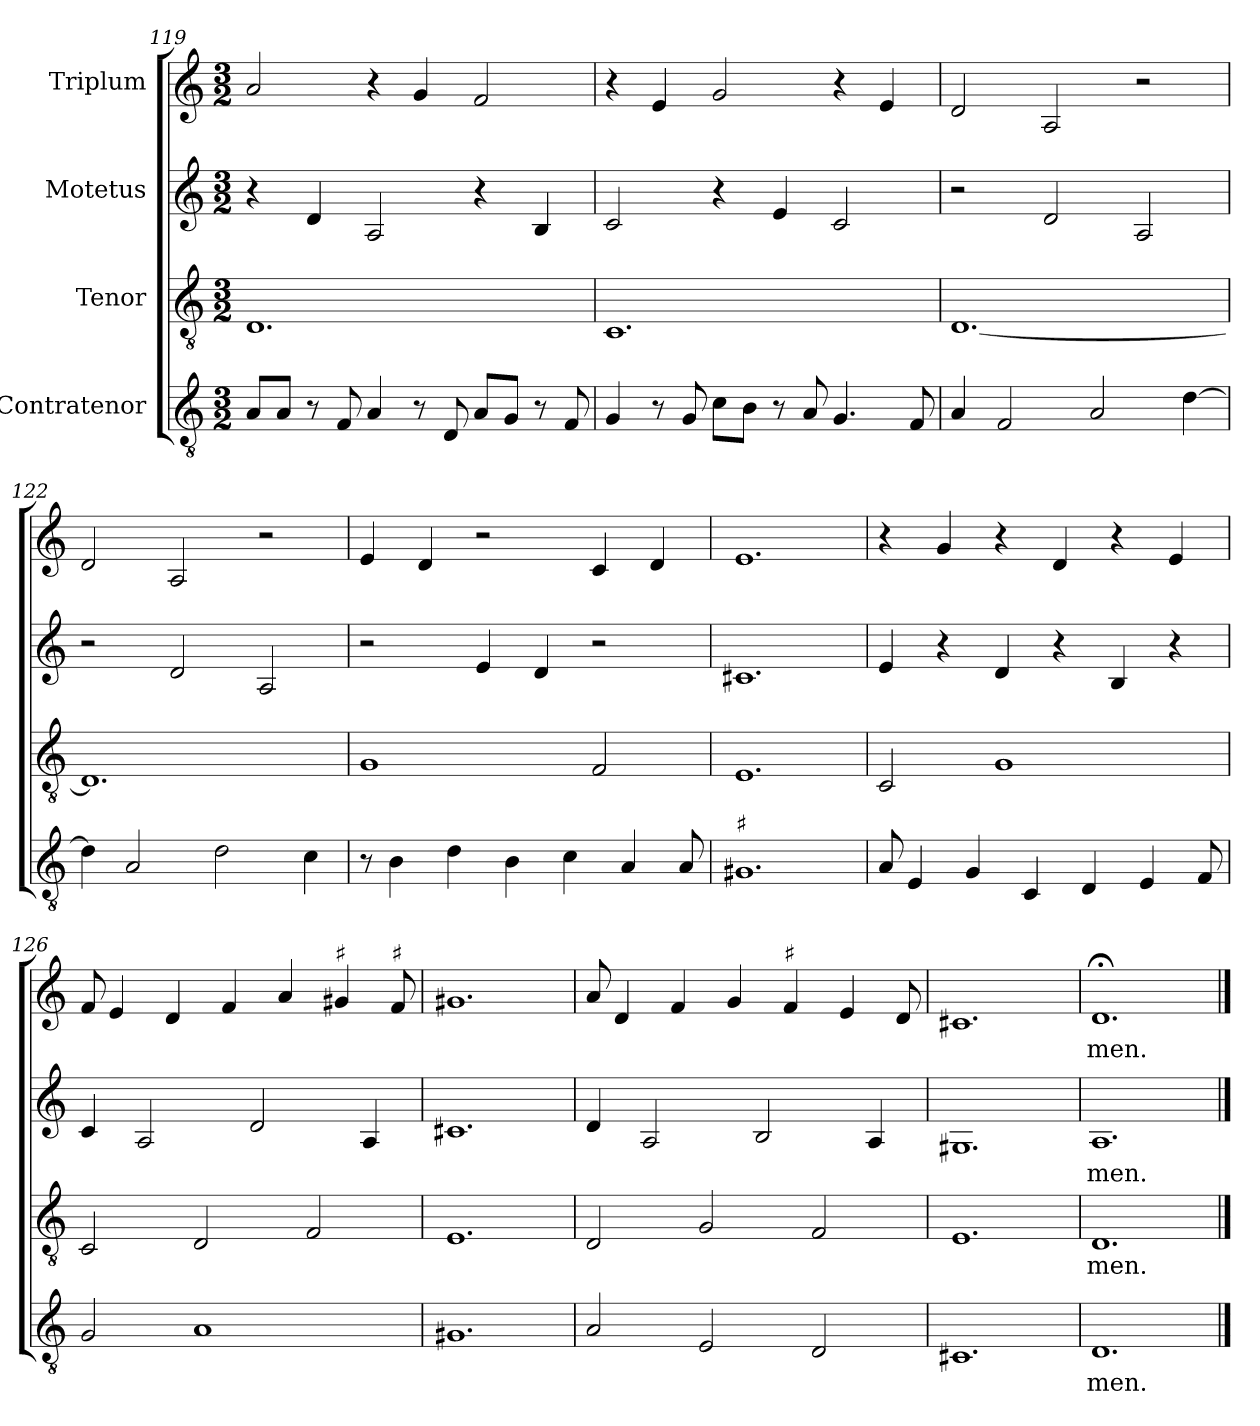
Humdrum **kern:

**kern	**text	**kern	**text	**kern	**text	**kern	**text
*part4	*part4	*part3	*part3	*part2	*part2	*part1	*part1
*staff4	*staff4	*staff3	*staff3	*staff2	*staff2	*staff1	*staff1
*I"Contratenor	*	*I"Tenor	*	*I"Motetus	*	*I"Triplum	*
*clefGv2	*	*clefGv2	*	*clefG2	*	*clefG2	*
*k[]	*	*k[]	*	*k[]	*	*k[]	*
*M3/2	*	*M3/2	*	*M3/2	*	*M3/2	*
=119	=119	=119	=119	=119	=119	=119	=119
8A/L	.	1.D	.	4r	.	2a/	.
8A/J	.	.	.	.	.	.	.
8r	.	.	.	4d/	.	.	.
8F/	.	.	.	.	.	.	.
4A/	.	.	.	2A/	.	4r	.
8r	.	.	.	.	.	4g/	.
8D/	.	.	.	.	.	.	.
8A/L	.	.	.	4r	.	2f/	.
8G/J	.	.	.	.	.	.	.
8r	.	.	.	4B/	.	.	.
8F/	.	.	.	.	.	.	.
=120	=120	=120	=120	=120	=120	=120	=120
4G/	.	1.C	.	2c/	.	4r	.
8r	.	.	.	.	.	4e/	.
8G/	.	.	.	.	.	.	.
8c\L	.	.	.	4r	.	2g/	.
8B\J	.	.	.	.	.	.	.
8r	.	.	.	4e/	.	.	.
8A/	.	.	.	.	.	.	.
4.G/	.	.	.	2c/	.	4r	.
.	.	.	.	.	.	4e/	.
8F/	.	.	.	.	.	.	.
=121	=121	=121	=121	=121	=121	=121	=121
4A/	.	[1.D	.	2r	.	2d/	.
2F/	.	.	.	.	.	.	.
.	.	.	.	2d/	.	2A/	.
2A/	.	.	.	.	.	.	.
.	.	.	.	2A/	.	2r	.
[4d\	.	.	.	.	.	.	.
=122	=122	=122	=122	=122	=122	=122	=122
4d\]	.	1.D]	.	2r	.	2d/	.
2A/	.	.	.	.	.	.	.
.	.	.	.	2d/	.	2A/	.
2d\	.	.	.	.	.	.	.
.	.	.	.	2A/	.	2r	.
4c\	.	.	.	.	.	.	.
=123	=123	=123	=123	=123	=123	=123	=123
8r	.	1G	.	2r	.	4e/	.
4B\	.	.	.	.	.	.	.
.	.	.	.	.	.	4d/	.
4d\	.	.	.	.	.	.	.
.	.	.	.	4e/	.	2r	.
4B\	.	.	.	.	.	.	.
.	.	.	.	4d/	.	.	.
4c\	.	.	.	.	.	.	.
.	.	2F/	.	2r	.	4c/	.
4A/	.	.	.	.	.	.	.
.	.	.	.	.	.	4d/	.
8A/	.	.	.	.	.	.	.
=124	=124	=124	=124	=124	=124	=124	=124
!LO:TX:a:t=♯	!	!	!	!	!	!	!
1.G#X	.	1.E	.	1.c#X	.	1.e	.
=125	=125	=125	=125	=125	=125	=125	=125
8A/	.	2C/	.	4e/	.	4r	.
4E/	.	.	.	.	.	.	.
.	.	.	.	4r	.	4g/	.
4G/	.	.	.	.	.	.	.
.	.	1G	.	4d/	.	4r	.
4C/	.	.	.	.	.	.	.
.	.	.	.	4r	.	4d/	.
4D/	.	.	.	.	.	.	.
.	.	.	.	4B/	.	4r	.
4E/	.	.	.	.	.	.	.
.	.	.	.	4r	.	4e/	.
8F/	.	.	.	.	.	.	.
=126	=126	=126	=126	=126	=126	=126	=126
2G/	.	2C/	.	4c/	.	8f/	.
.	.	.	.	.	.	4e/	.
.	.	.	.	2A/	.	.	.
.	.	.	.	.	.	4d/	.
1A	.	2D/	.	.	.	.	.
.	.	.	.	.	.	4f/	.
.	.	.	.	2d/	.	.	.
.	.	.	.	.	.	4a/	.
.	.	2F/	.	.	.	.	.
!	!	!	!	!	!	!LO:TX:a:t=♯	!
.	.	.	.	.	.	4g#X/	.
.	.	.	.	4A/	.	.	.
!	!	!	!	!	!	!LO:TX:a:t=♯	!
.	.	.	.	.	.	8f/	.
=127	=127	=127	=127	=127	=127	=127	=127
1.G#X	.	1.E	.	1.c#X	.	1.g#X	.
=128	=128	=128	=128	=128	=128	=128	=128
2A/	.	2D/	.	4d/	.	8a/	.
.	.	.	.	.	.	4d/	.
.	.	.	.	2A/	.	.	.
.	.	.	.	.	.	4f/	.
2E/	.	2G/	.	.	.	.	.
.	.	.	.	.	.	4g/	.
.	.	.	.	2B/	.	.	.
!	!	!	!	!	!	!LO:TX:a:t=♯	!
.	.	.	.	.	.	4f/	.
2D/	.	2F/	.	.	.	.	.
.	.	.	.	.	.	4e/	.
.	.	.	.	4A/	.	.	.
.	.	.	.	.	.	8d/	.
=129	=129	=129	=129	=129	=129	=129	=129
1.C#X	.	1.E	.	1.G#X	.	1.c#X	.
=130	=130	=130	=130	=130	=130	=130	=130
1.D	-men.	1.D	-men.	1.A	-men.	1.d;<	-men.
==	==	==	==	==	==	==	==
*-	*-	*-	*-	*-	*-	*-	*-
